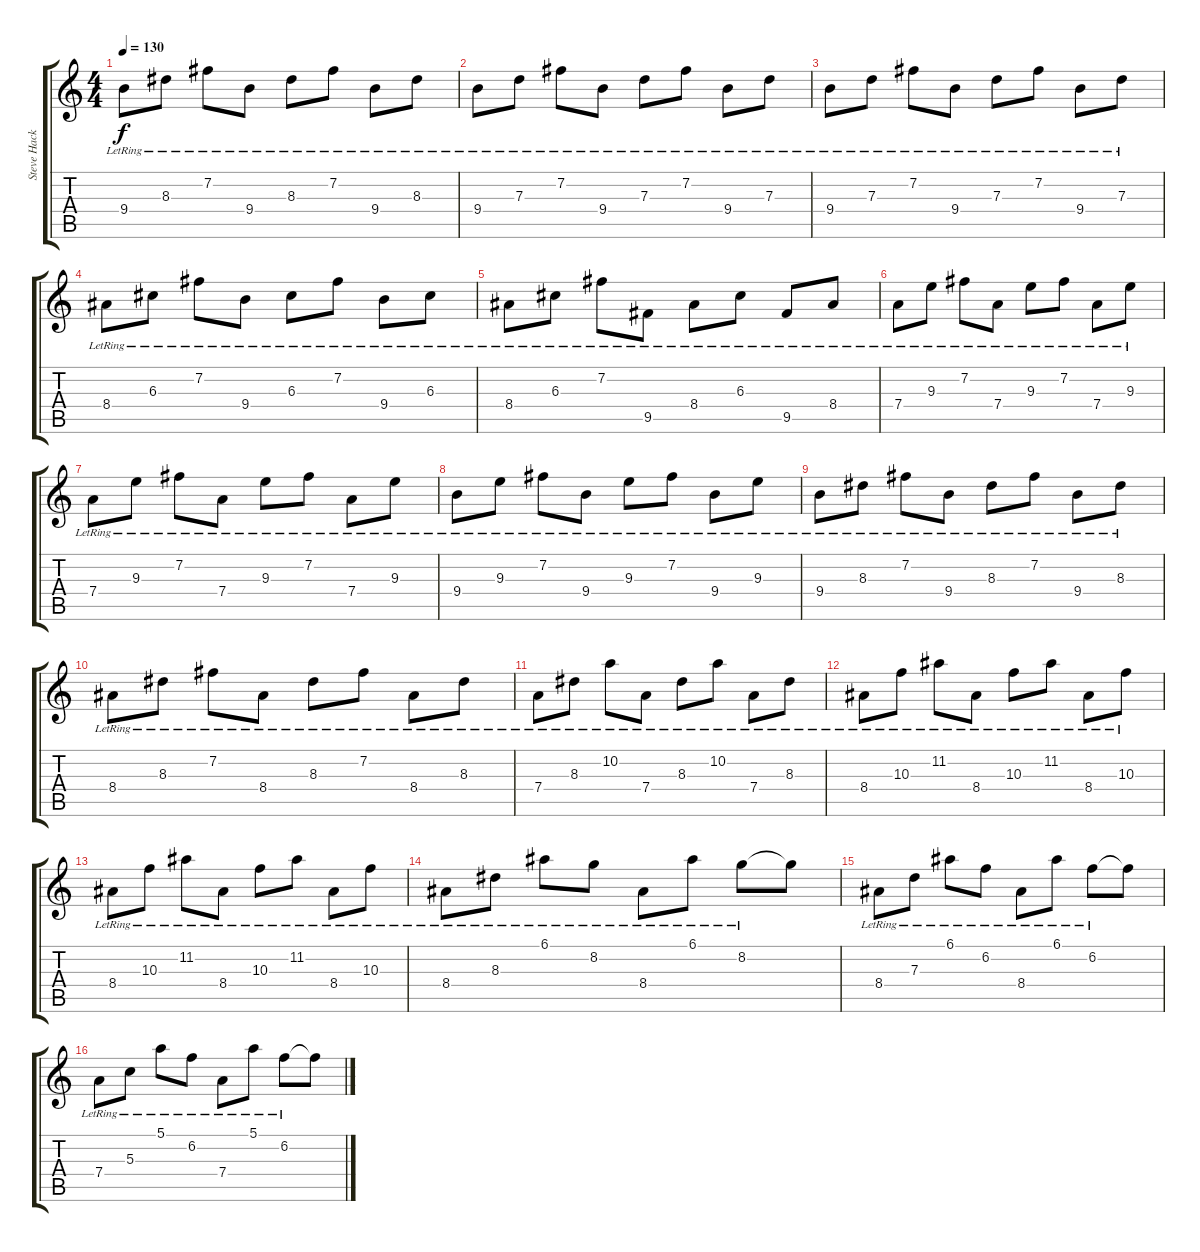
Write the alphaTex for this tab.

\track ("Steve Hackett (12-string guitar 2)" "Steve Hack") {instrument acousticguitarsteel}
\staff {score tabs}
\tuning (E4 B3 G3 D3 A2 E2) {hide}
\ts (4 4)
\tempo 130
\clef g2
\ks c
9.4{lr}.8{dy f} 8.3{lr}.8 7.2{lr}.8 9.4{lr}.8 8.3{lr}.8 7.2{lr}.8 9.4{lr}.8 8.3{lr}.8 |
9.4{lr}.8 7.3{lr}.8 7.2{lr}.8 9.4{lr}.8 7.3{lr}.8 7.2{lr}.8 9.4{lr}.8 7.3{lr}.8 |
9.4{lr}.8 7.3{lr}.8 7.2{lr}.8 9.4{lr}.8 7.3{lr}.8 7.2{lr}.8 9.4{lr}.8 7.3{lr}.8 |
8.4{lr}.8 6.3{lr}.8 7.2{lr}.8 9.4{lr}.8 6.3{lr}.8 7.2{lr}.8 9.4{lr}.8 6.3{lr}.8 |
8.4{lr}.8 6.3{lr}.8 7.2{lr}.8 9.5{lr}.8 8.4{lr}.8 6.3{lr}.8 9.5{lr}.8 8.4{lr}.8 |
7.4{lr}.8 9.3{lr}.8 7.2{lr}.8 7.4{lr}.8 9.3{lr}.8 7.2{lr}.8 7.4{lr}.8 9.3{lr}.8 |
7.4{lr}.8 9.3{lr}.8 7.2{lr}.8 7.4{lr}.8 9.3{lr}.8 7.2{lr}.8 7.4{lr}.8 9.3{lr}.8 |
9.4{lr}.8 9.3{lr}.8 7.2{lr}.8 9.4{lr}.8 9.3{lr}.8 7.2{lr}.8 9.4{lr}.8 9.3{lr}.8 |
9.4{lr}.8 8.3{lr}.8 7.2{lr}.8 9.4{lr}.8 8.3{lr}.8 7.2{lr}.8 9.4{lr}.8 8.3{lr}.8 |
8.4{lr}.8 8.3{lr}.8 7.2{lr}.8 8.4{lr}.8 8.3{lr}.8 7.2{lr}.8 8.4{lr}.8 8.3{lr}.8 |
7.4{lr}.8 8.3{lr}.8 10.2{lr}.8 7.4{lr}.8 8.3{lr}.8 10.2{lr}.8 7.4{lr}.8 8.3{lr}.8 |
8.4{lr}.8 10.3{lr}.8 11.2{lr}.8 8.4{lr}.8 10.3{lr}.8 11.2{lr}.8 8.4{lr}.8 10.3{lr}.8 |
8.4{lr}.8 10.3{lr}.8 11.2{lr}.8 8.4{lr}.8 10.3{lr}.8 11.2{lr}.8 8.4{lr}.8 10.3{lr}.8 |
8.4{lr}.8 8.3{lr}.8 6.1{lr}.8 8.2{lr}.8 8.4{lr}.8 6.1{lr}.8 8.2{lr}.8 8.2{t}.8 |
8.4{lr}.8 7.3{lr}.8 6.1{lr}.8 6.2{lr}.8 8.4{lr}.8 6.1{lr}.8 6.2{lr}.8 6.2{t}.8 |
7.4{lr}.8 5.3{lr}.8 5.1{lr}.8 6.2{lr}.8 7.4{lr}.8 5.1{lr}.8 6.2{lr}.8 6.2{t}.8
